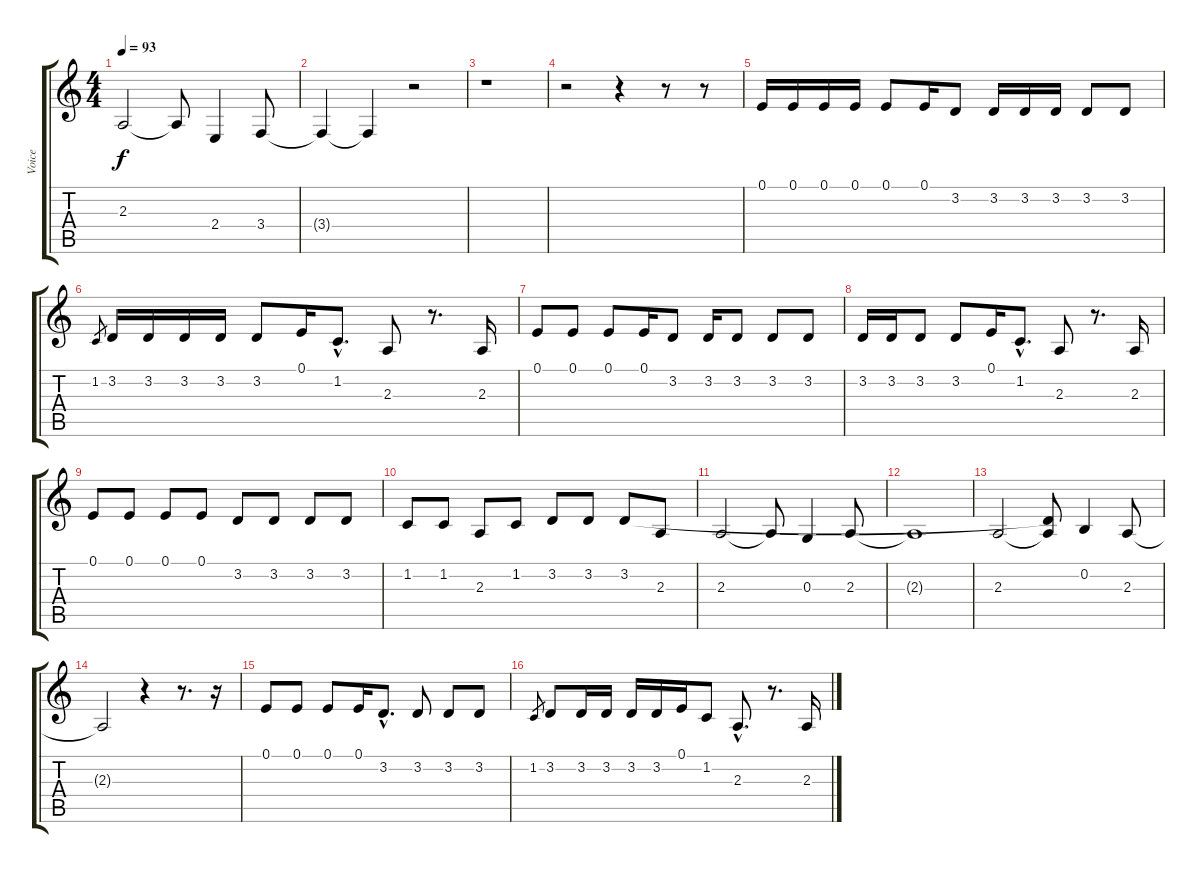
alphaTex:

\track ("Voice" "Voice") {instrument baritonesax}
\staff {score tabs}
\tuning (E4 B3 G3 D3 A2 E2) {hide}
\ts (4 4)
\tempo 93
\clef g2
\ks c
2.3{t}.2{dy f} 2.3{t}.8 2.4.4 3.4.8 |
3.4{t}.4 3.4{t}.4 r.2 |
r.1 |
r.2 r.4 r.8 r.8 |
0.1.16 0.1.16 0.1.16 0.1.16 0.1.8 0.1.16 3.2.8 3.2.16 3.2.16 3.2.16 3.2.8 3.2.8 |
1.2.8{gr} 3.2.16 3.2.16 3.2.16 3.2.16 3.2.8 0.1.16 1.2{hac}.8{d} 2.3.8 r.8{d} 2.3.16 |
0.1.8 0.1.8 0.1.8 0.1.16 3.2.8 3.2.16 3.2.8 3.2.8 3.2.8 |
3.2.16 3.2.16 3.2.8 3.2.8 0.1.16 1.2{hac}.8{d} 2.3.8 r.8{d} 2.3.16 |
0.1.8 0.1.8 0.1.8 0.1.8 3.2.8 3.2.8 3.2.8 3.2.8 |
1.2.8 1.2.8 2.3.8 1.2.8 3.2.8 3.2.8 3.2.8 2.3.8 |
2.3.2 2.3{t}.8 0.3.4 2.3.8 |
2.3{t}.1 |
2.3.2 (3.2{t} 2.3{t}).8 0.2.4 2.3.8 |
2.3{t}.2 r.4 r.8{d} r.16 |
0.1.8 0.1.8 0.1.8 0.1.16 3.2{hac}.8{d} 3.2.8 3.2.8 3.2.8 |
1.2.8{gr} 3.2.8 3.2.16 3.2.16 3.2.16 3.2.16 0.1.16 1.2.8 2.3{hac}.8{d} r.8{d} 2.3.16
